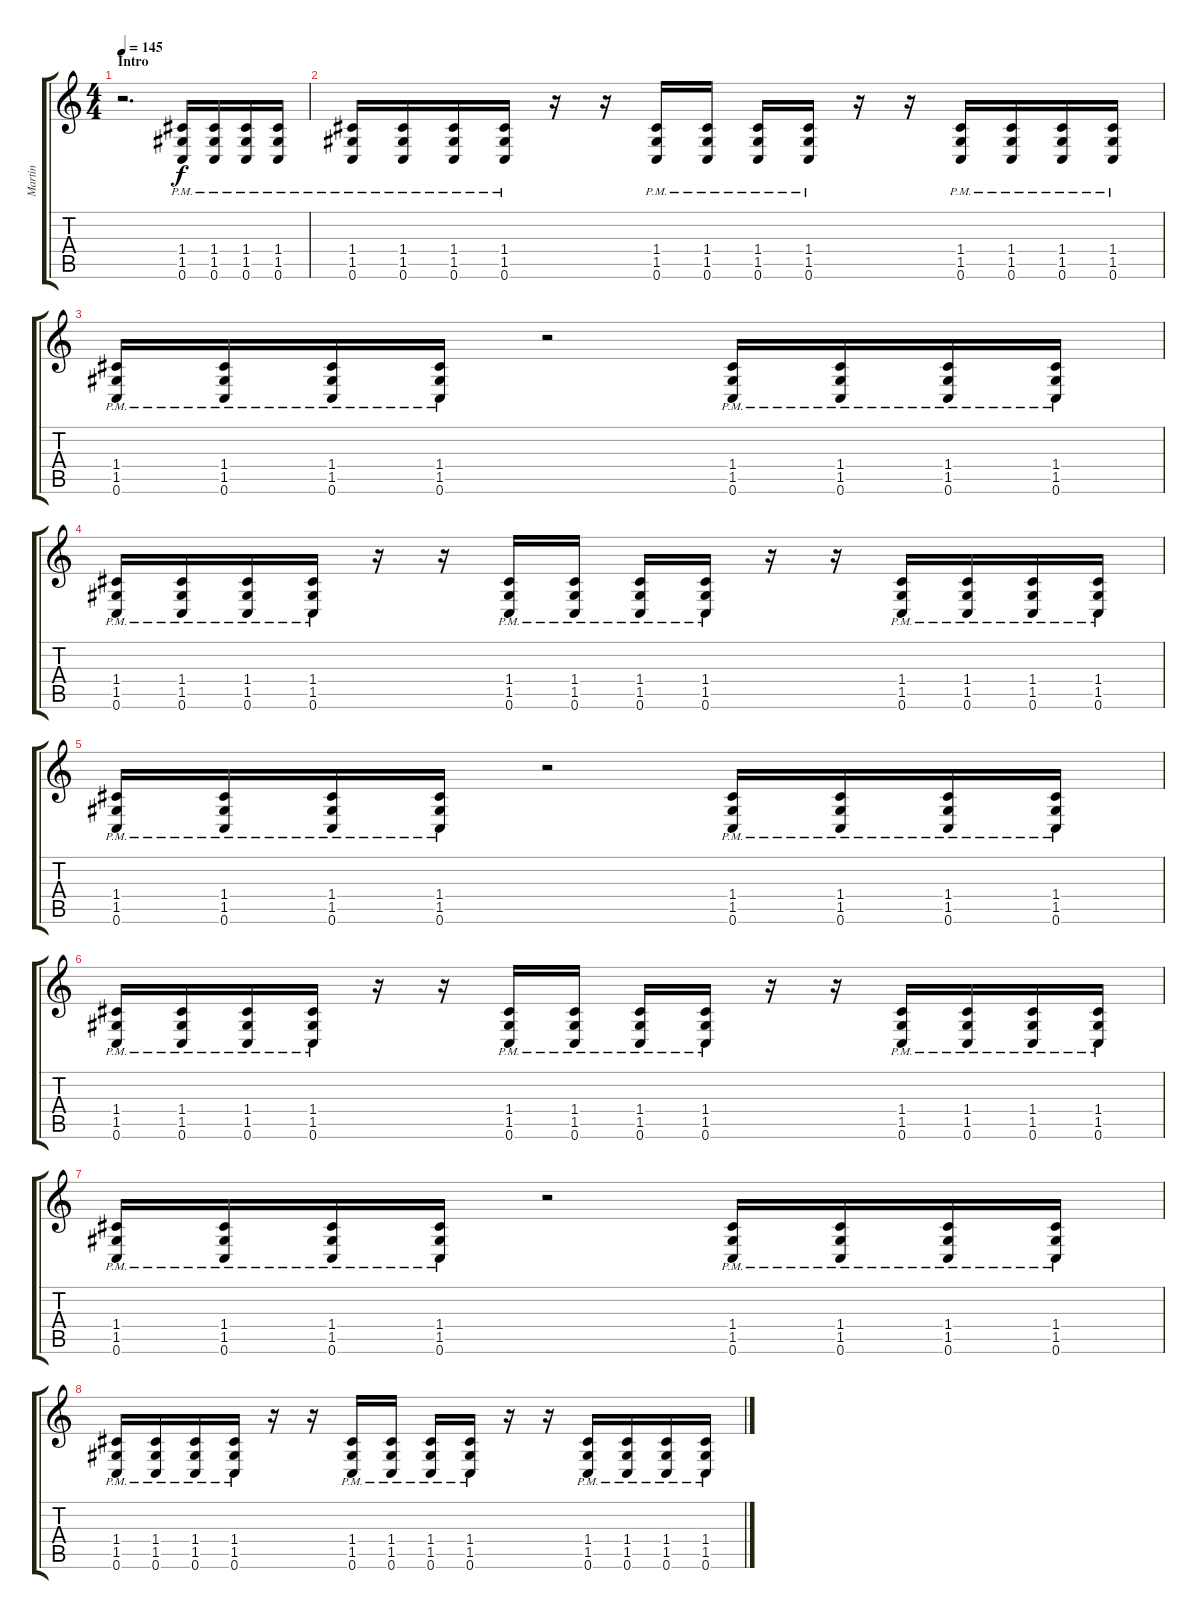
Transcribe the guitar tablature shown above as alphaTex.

\track ("Martin" "Martin") {instrument overdrivenguitar}
\staff {score tabs}
\tuning (D4 A3 F3 C3 G2 C2) {hide}
\ts (4 4)
\section ("" "Intro")
\tempo 145
\clef g2
\ks c
r.2{d dy f instrument overdrivenguitar} (1.4{pm} 1.5{pm} 0.6{pm}).16 (1.4{pm} 1.5{pm} 0.6{pm}).16 (1.4{pm} 1.5{pm} 0.6{pm}).16 (1.4{pm} 1.5{pm} 0.6{pm}).16 |
(1.4{pm} 1.5{pm} 0.6{pm}).16 (1.4{pm} 1.5{pm} 0.6{pm}).16 (1.4{pm} 1.5{pm} 0.6{pm}).16 (1.4{pm} 1.5{pm} 0.6{pm}).16 r.16 r.16 (1.4{pm} 1.5{pm} 0.6{pm}).16 (1.4{pm} 1.5{pm} 0.6{pm}).16 (1.4{pm} 1.5{pm} 0.6{pm}).16 (1.4{pm} 1.5{pm} 0.6{pm}).16 r.16 r.16 (1.4{pm} 1.5{pm} 0.6{pm}).16 (1.4{pm} 1.5{pm} 0.6{pm}).16 (1.4{pm} 1.5{pm} 0.6{pm}).16 (1.4{pm} 1.5{pm} 0.6{pm}).16 |
(1.4{pm} 1.5{pm} 0.6{pm}).16 (1.4{pm} 1.5{pm} 0.6{pm}).16 (1.4{pm} 1.5{pm} 0.6{pm}).16 (1.4{pm} 1.5{pm} 0.6{pm}).16 r.2 (1.4{pm} 1.5{pm} 0.6{pm}).16 (1.4{pm} 1.5{pm} 0.6{pm}).16 (1.4{pm} 1.5{pm} 0.6{pm}).16 (1.4{pm} 1.5{pm} 0.6{pm}).16 |
(1.4{pm} 1.5{pm} 0.6{pm}).16 (1.4{pm} 1.5{pm} 0.6{pm}).16 (1.4{pm} 1.5{pm} 0.6{pm}).16 (1.4{pm} 1.5{pm} 0.6{pm}).16 r.16 r.16 (1.4{pm} 1.5{pm} 0.6{pm}).16 (1.4{pm} 1.5{pm} 0.6{pm}).16 (1.4{pm} 1.5{pm} 0.6{pm}).16 (1.4{pm} 1.5{pm} 0.6{pm}).16 r.16 r.16 (1.4{pm} 1.5{pm} 0.6{pm}).16 (1.4{pm} 1.5{pm} 0.6{pm}).16 (1.4{pm} 1.5{pm} 0.6{pm}).16 (1.4{pm} 1.5{pm} 0.6{pm}).16 |
(1.4{pm} 1.5{pm} 0.6{pm}).16 (1.4{pm} 1.5{pm} 0.6{pm}).16 (1.4{pm} 1.5{pm} 0.6{pm}).16 (1.4{pm} 1.5{pm} 0.6{pm}).16 r.2 (1.4{pm} 1.5{pm} 0.6{pm}).16 (1.4{pm} 1.5{pm} 0.6{pm}).16 (1.4{pm} 1.5{pm} 0.6{pm}).16 (1.4{pm} 1.5{pm} 0.6{pm}).16 |
(1.4{pm} 1.5{pm} 0.6{pm}).16 (1.4{pm} 1.5{pm} 0.6{pm}).16 (1.4{pm} 1.5{pm} 0.6{pm}).16 (1.4{pm} 1.5{pm} 0.6{pm}).16 r.16 r.16 (1.4{pm} 1.5{pm} 0.6{pm}).16 (1.4{pm} 1.5{pm} 0.6{pm}).16 (1.4{pm} 1.5{pm} 0.6{pm}).16 (1.4{pm} 1.5{pm} 0.6{pm}).16 r.16 r.16 (1.4{pm} 1.5{pm} 0.6{pm}).16 (1.4{pm} 1.5{pm} 0.6{pm}).16 (1.4{pm} 1.5{pm} 0.6{pm}).16 (1.4{pm} 1.5{pm} 0.6{pm}).16 |
(1.4{pm} 1.5{pm} 0.6{pm}).16 (1.4{pm} 1.5{pm} 0.6{pm}).16 (1.4{pm} 1.5{pm} 0.6{pm}).16 (1.4{pm} 1.5{pm} 0.6{pm}).16 r.2 (1.4{pm} 1.5{pm} 0.6{pm}).16 (1.4{pm} 1.5{pm} 0.6{pm}).16 (1.4{pm} 1.5{pm} 0.6{pm}).16 (1.4{pm} 1.5{pm} 0.6{pm}).16 |
(1.4{pm} 1.5{pm} 0.6{pm}).16 (1.4{pm} 1.5{pm} 0.6{pm}).16 (1.4{pm} 1.5{pm} 0.6{pm}).16 (1.4{pm} 1.5{pm} 0.6{pm}).16 r.16 r.16 (1.4{pm} 1.5{pm} 0.6{pm}).16 (1.4{pm} 1.5{pm} 0.6{pm}).16 (1.4{pm} 1.5{pm} 0.6{pm}).16 (1.4{pm} 1.5{pm} 0.6{pm}).16 r.16 r.16 (1.4{pm} 1.5{pm} 0.6{pm}).16 (1.4{pm} 1.5{pm} 0.6{pm}).16 (1.4{pm} 1.5{pm} 0.6{pm}).16 (1.4{pm} 1.5{pm} 0.6{pm}).16
